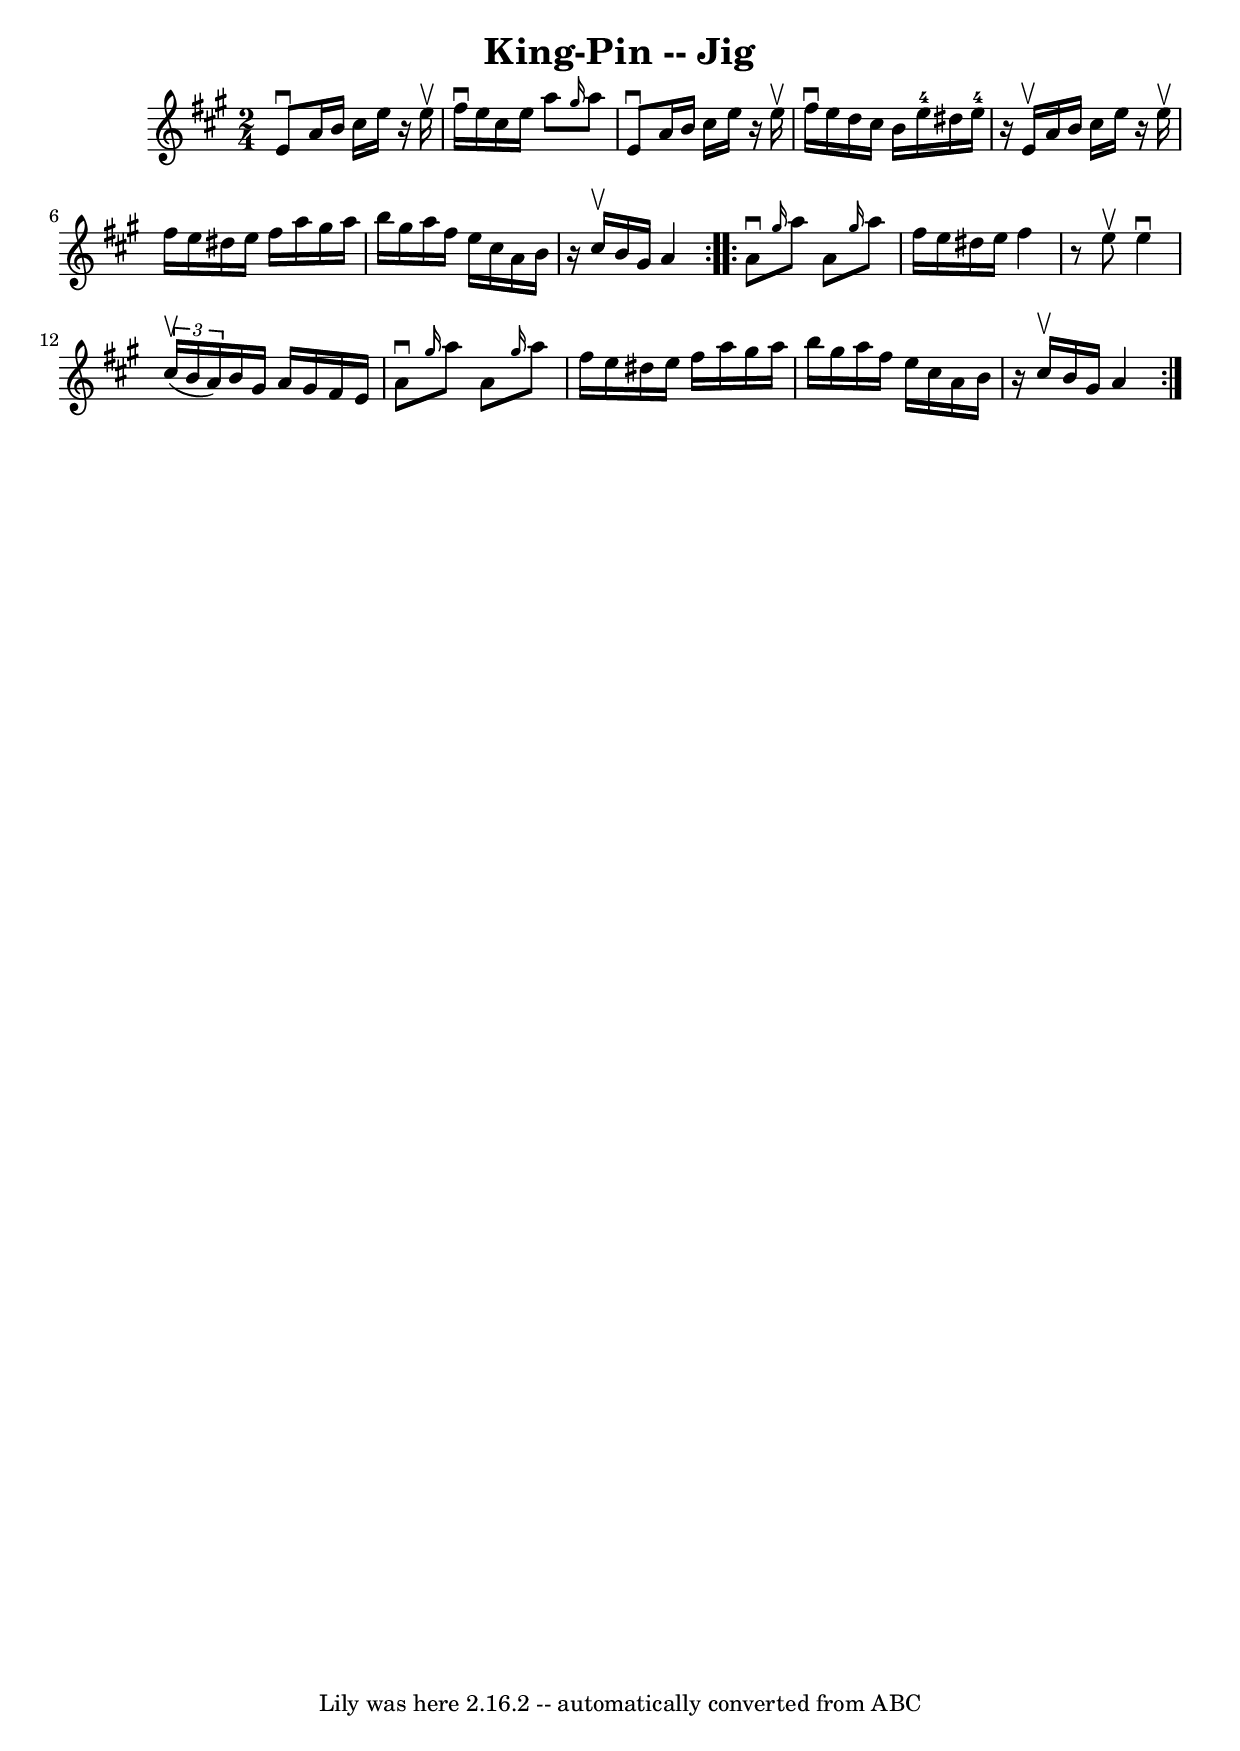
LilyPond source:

\version "2.16.2"
\include "Mammoth.ily"
\header {
  %% book = "Ryan's Mammoth Collection"
  crossRefNumber = "1"
  footnotes = "\\\\117 659"
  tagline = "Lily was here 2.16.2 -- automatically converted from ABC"
  title = "King-Pin -- Jig"

}
voicedefault =  {



  \repeat volta 2 {

    \time 2/4 
    \key a \major
    e'8^\downbow a'16 b'16 cis''16 e''16    
    r16 e''16^\upbow   |
    fis''16^\downbow e''16 cis''16 e''16    
    a''8  \grace { gis''16  
		 } a''8    |
    e'8^\downbow a'16 b'16  
    cis''16 e''16    r16 e''16^\upbow   |
    fis''16^\downbow e''16  
    d''16 cis''16 b'16 e''16-4 dis''16 e''16-4   |
    
    r16 e'16^\upbow a'16 b'16 cis''16 e''16    r16 e''16^\upbow   
    |
    fis''16 e''16 dis''16 e''16 fis''16 a''16 gis''16  
    a''16    |
    b''16 gis''16 a''16 fis''16 e''16 cis''16  
    a'16 b'16    |
    r16 cis''16^\upbow b'16 gis'16 a'4  
  }     

  \repeat volta 2 {
    a'8^\downbow \grace { gis''16  
			} a''8 a'8  
    \grace { gis''16  
	   } a''8    |
    fis''16 e''16 dis''16    
    e''16 fis''4    |
    r8 e''8^\upbow e''4^\downbow   |
    
    \times 2/3 { cis''16^\upbow(b'16 a'16) 
	       } b'16 gis'16 a'16   
    gis'16 fis'16 e'16    |
    a'8^\downbow \grace { gis''16  
			}  
    a''8 a'8  \grace { gis''16  
		     } a''8    |
    fis''16 e''16    
    dis''16 e''16 fis''16 a''16 gis''16 a''16    |
    b''16    
    gis''16 a''16 fis''16 e''16 cis''16 a'16 b'16    |
    
    r16 cis''16^\upbow b'16 gis'16 a'4    
  }   

}

\score{
  <<

    \context Staff="default"
    {
      \voicedefault 
      
    }

  >>
  \layout {
    
  }
  \midi {
  }

}
